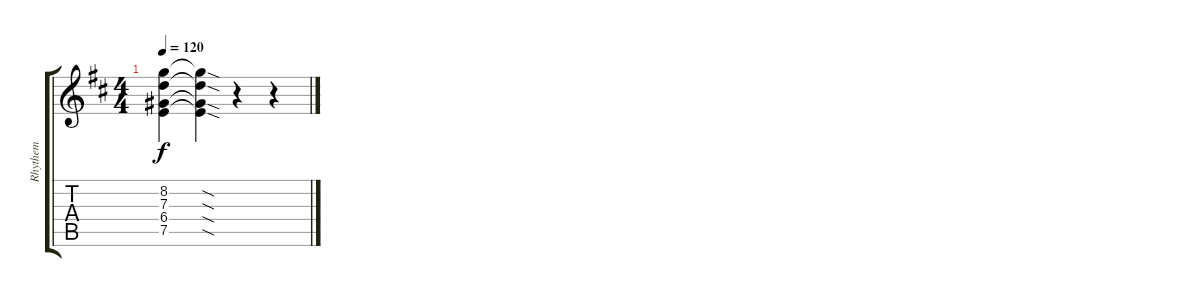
\track ("Rhythem " "Rhythem ") {instrument overdrivenguitar}
\staff {score tabs}
\tuning (E4 B3 G3 D3 A2 E2) {hide}
\ts (4 4)
\tempo 120
\clef g2
\ks d
(8.2 7.3 6.4 7.5).4{dy f} (8.2{sod t} 7.3{sod t} 6.4{sod t} 7.5{sod t}).4 r.4 r.4
